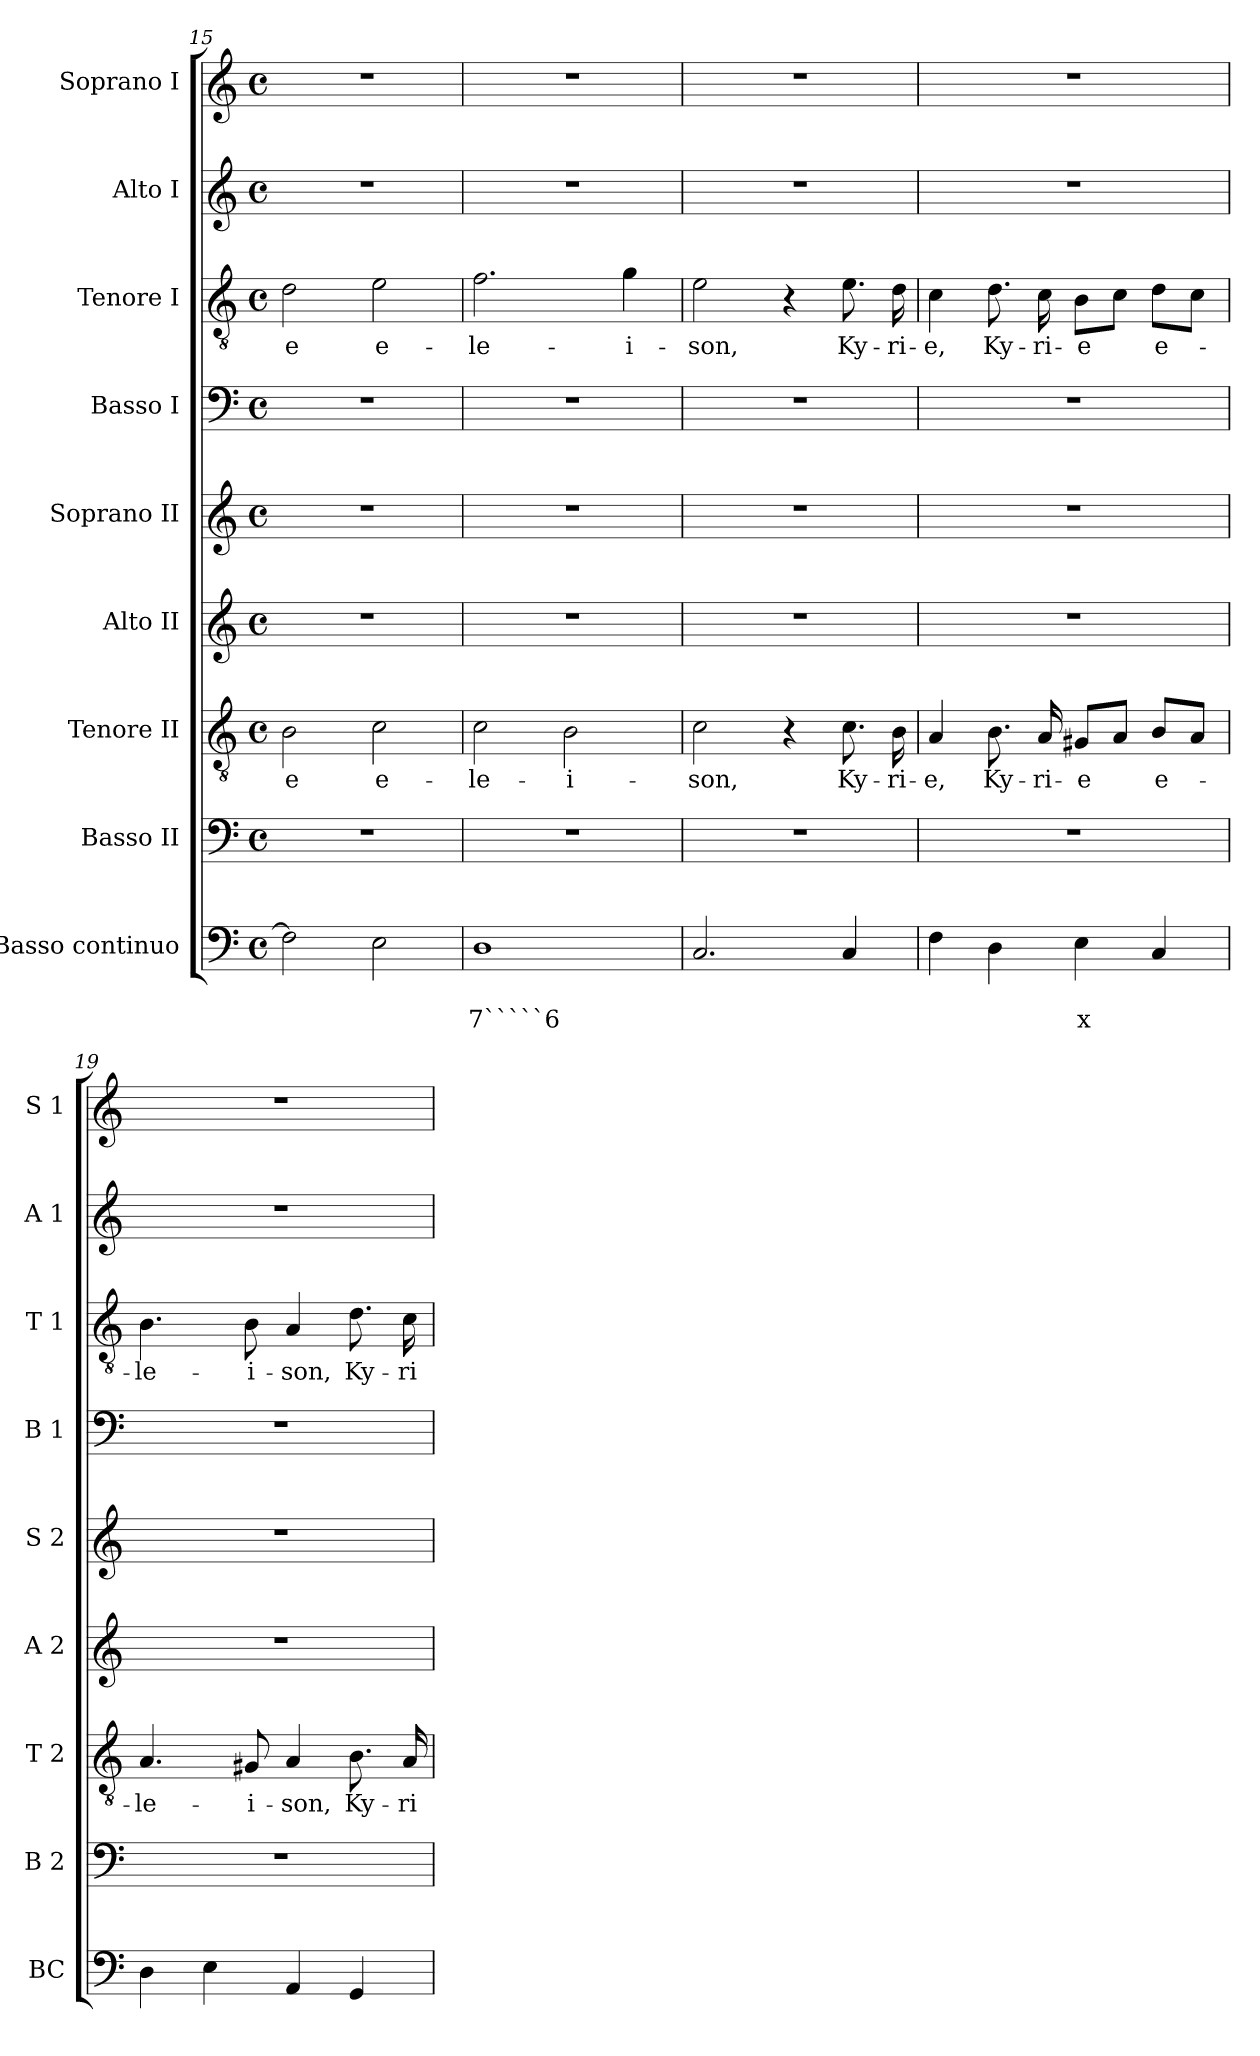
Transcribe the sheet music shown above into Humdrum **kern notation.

**kern	**text	**text	**kern	**kern	**text	**kern	**kern	**kern	**kern	**text	**kern	**kern
*part9	*part9	*part9	*part8	*part7	*part7	*part6	*part5	*part4	*part3	*part3	*part2	*part1
*staff9	*staff9	*staff9	*staff8	*staff7	*staff7	*staff6	*staff5	*staff4	*staff3	*staff3	*staff2	*staff1
*I"Basso continuo	*	*	*I"Basso II	*I"Tenore II	*	*I"Alto II	*I"Soprano II	*I"Basso I	*I"Tenore I	*	*I"Alto I	*I"Soprano I
*I'BC	*	*	*I'B 2	*I'T 2	*	*I'A 2	*I'S 2	*I'B 1	*I'T 1	*	*I'A 1	*I'S 1
*clefF4	*	*	*clefF4	*clefGv2	*	*clefG2	*clefG2	*clefF4	*clefGv2	*	*clefG2	*clefG2
*k[]	*	*	*k[]	*k[]	*	*k[]	*k[]	*k[]	*k[]	*	*k[]	*k[]
*C:	*	*	*C:	*C:	*	*C:	*C:	*C:	*C:	*	*C:	*C:
*M4/4	*	*	*M4/4	*M4/4	*	*M4/4	*M4/4	*M4/4	*M4/4	*	*M4/4	*M4/4
*met(c)	*	*	*met(c)	*met(c)	*	*met(c)	*met(c)	*met(c)	*met(c)	*	*met(c)	*met(c)
=15	=15	=15	=15	=15	=15	=15	=15	=15	=15	=15	=15	=15
!	!	!	!	!	!LO:LY:b	!	!	!	!	!LO:LY:b	!	!
2F\]	.	.	1r	2B\	-e	1r	1r	1r	2d\	-e	1r	1r
!	!	!	!	!	!LO:LY:b	!	!	!	!	!LO:LY:b	!	!
2E\	.	.	.	2c\	e-	.	.	.	2e\	e-	.	.
=16	=16	=16	=16	=16	=16	=16	=16	=16	=16	=16	=16	=16
!	!	!LO:LY:b	!	!	!LO:LY:b	!	!	!	!	!LO:LY:b	!	!
1D	.	7`````6	1r	2c\	-le-	1r	1r	1r	2.f\	-le-	1r	1r
!	!	!	!	!	!LO:LY:b	!	!	!	!	!	!	!
.	.	.	.	2B\	-i-	.	.	.	.	.	.	.
!	!	!	!	!	!	!	!	!	!	!LO:LY:b	!	!
.	.	.	.	.	.	.	.	.	4g\	-i-	.	.
!!LO:PB:g=z
=17	=17	=17	=17	=17	=17	=17	=17	=17	=17	=17	=17	=17
!	!	!	!	!	!LO:LY:b	!	!	!	!	!LO:LY:b	!	!
2.C/	.	.	1r	2c\	-son,	1r	1r	1r	2e\	-son,	1r	1r
.	.	.	.	4r	.	.	.	.	4r	.	.	.
!	!	!	!	!	!LO:LY:b	!	!	!	!	!LO:LY:b	!	!
4C/	.	.	.	8.c\	Ky-	.	.	.	8.e\	Ky-	.	.
!	!	!	!	!	!LO:LY:b	!	!	!	!	!LO:LY:b	!	!
.	.	.	.	16B\	-ri-	.	.	.	16d\	-ri-	.	.
=18	=18	=18	=18	=18	=18	=18	=18	=18	=18	=18	=18	=18
!	!	!	!	!	!LO:LY:b	!	!	!	!	!LO:LY:b	!	!
4F\	.	.	1r	4A/	-e,	1r	1r	1r	4c\	-e,	1r	1r
!	!	!	!	!	!LO:LY:b	!	!	!	!	!LO:LY:b	!	!
4D\	.	.	.	8.B\	Ky-	.	.	.	8.d\	Ky-	.	.
!	!	!	!	!	!LO:LY:b	!	!	!	!	!LO:LY:b	!	!
.	.	.	.	16A/	-ri-	.	.	.	16c\	-ri-	.	.
!	!	!LO:LY:b	!	!	!LO:LY:b	!	!	!	!	!LO:LY:b	!	!
4E\	.	x	.	8G#X/L	-e	.	.	.	8B\L	-e	.	.
.	.	.	.	8A/J	.	.	.	.	8c\J	.	.	.
!	!	!	!	!	!LO:LY:b	!	!	!	!	!LO:LY:b	!	!
4C/	.	.	.	8B/L	e-	.	.	.	8d\L	e-	.	.
.	.	.	.	8A/J	.	.	.	.	8c\J	.	.	.
=19	=19	=19	=19	=19	=19	=19	=19	=19	=19	=19	=19	=19
!	!	!	!	!	!LO:LY:b	!	!	!	!	!LO:LY:b	!	!
4D\	.	.	1r	4.A/	-le-	1r	1r	1r	4.B\	-le-	1r	1r
4E\	.	.	.	.	.	.	.	.	.	.	.	.
!	!	!	!	!	!LO:LY:b	!	!	!	!	!LO:LY:b	!	!
.	.	.	.	8G#X/	-i-	.	.	.	8B\	-i-	.	.
!	!	!	!	!	!LO:LY:b	!	!	!	!	!LO:LY:b	!	!
4AA/	.	.	.	4A/	-son,	.	.	.	4A/	-son,	.	.
!	!	!	!	!	!LO:LY:b	!	!	!	!	!LO:LY:b	!	!
4GG/	.	.	.	8.B\	Ky-	.	.	.	8.d\	Ky-	.	.
!	!	!	!	!	!LO:LY:b	!	!	!	!	!LO:LY:b	!	!
.	.	.	.	16A/	-ri-	.	.	.	16c\	-ri-	.	.
=	=	=	=	=	=	=	=	=	=	=	=	=
*-	*-	*-	*-	*-	*-	*-	*-	*-	*-	*-	*-	*-
